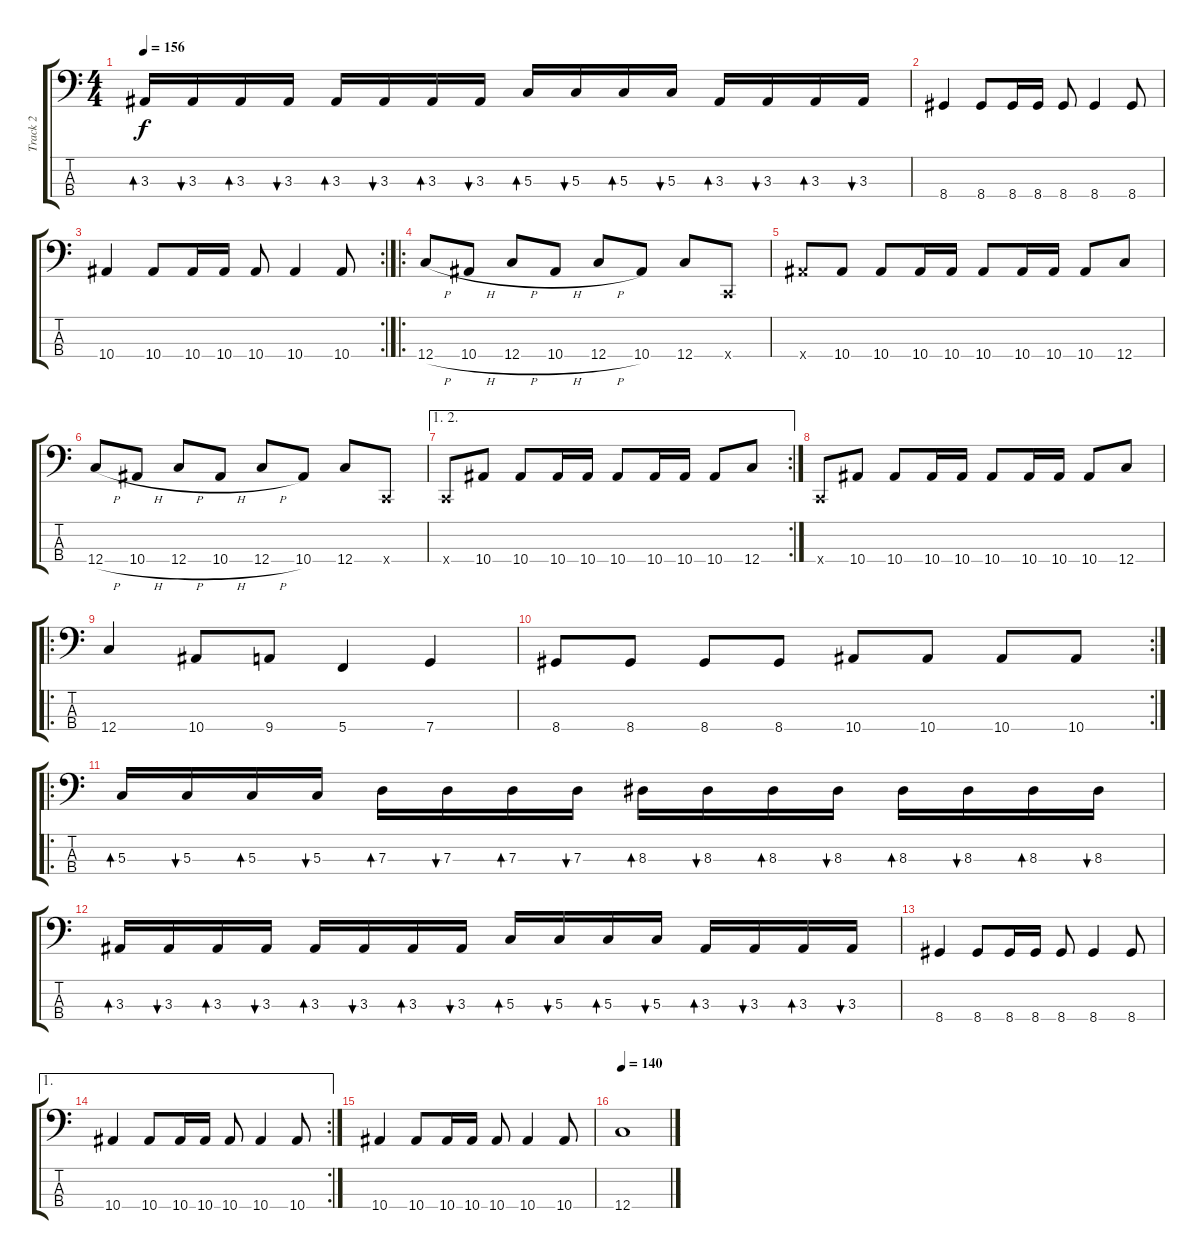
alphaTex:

\track ("Track 2" "Track 2") {instrument electricbassfinger}
\staff {score tabs}
\tuning (F2 C2 G1 C1) {hide}
\ts (4 4)
\tempo 156
\clef f4
\ks c
3.3.16{bd 240 dy f} 3.3.16{bu 240} 3.3.16{bd 240} 3.3.16{bu 240} 3.3.16{bd 240} 3.3.16{bu 240} 3.3.16{bd 240} 3.3.16{bu 240} 5.3.16{bd 240} 5.3.16{bu 240} 5.3.16{bd 240} 5.3.16{bu 240} 3.3.16{bd 240} 3.3.16{bu 240} 3.3.16{bd 240} 3.3.16{bu 240} |
8.4.4 8.4.8 8.4.16 8.4.16 8.4.8 8.4.4 8.4.8 |
\rc 2
10.4.4 10.4.8 10.4.16 10.4.16 10.4.8 10.4.4 10.4.8 |
\ro
12.4{h}.8 10.4{h}.8 12.4{h}.8 10.4{h}.8 12.4{h}.8 10.4.8 12.4.8 0.4{x}.8 |
10.4{x}.8 10.4.8 10.4.8 10.4.16 10.4.16 10.4.8 10.4.16 10.4.16 10.4.8 12.4.8 |
12.4{h}.8 10.4{h}.8 12.4{h}.8 10.4{h}.8 12.4{h}.8 10.4.8 12.4.8 0.4{x}.8 |
\ae (1 2)
\rc 2
0.4{x}.8 10.4.8 10.4.8 10.4.16 10.4.16 10.4.8 10.4.16 10.4.16 10.4.8 12.4.8 |
0.4{x}.8 10.4.8 10.4.8 10.4.16 10.4.16 10.4.8 10.4.16 10.4.16 10.4.8 12.4.8 |
\ro
12.4.4 10.4.8 9.4.8 5.4.4 7.4.4 |
\rc 2
8.4.8 8.4.8 8.4.8 8.4.8 10.4.8 10.4.8 10.4.8 10.4.8 |
\ro
5.3.16{bd 240} 5.3.16{bu 240} 5.3.16{bd 240} 5.3.16{bu 240} 7.3.16{bd 240} 7.3.16{bu 240} 7.3.16{bd 240} 7.3.16{bu 240} 8.3.16{bd 240} 8.3.16{bu 240} 8.3.16{bd 240} 8.3.16{bu 240} 8.3.16{bd 240} 8.3.16{bu 240} 8.3.16{bd 240} 8.3.16{bu 240} |
3.3.16{bd 240} 3.3.16{bu 240} 3.3.16{bd 240} 3.3.16{bu 240} 3.3.16{bd 240} 3.3.16{bu 240} 3.3.16{bd 240} 3.3.16{bu 240} 5.3.16{bd 240} 5.3.16{bu 240} 5.3.16{bd 240} 5.3.16{bu 240} 3.3.16{bd 240} 3.3.16{bu 240} 3.3.16{bd 240} 3.3.16{bu 240} |
8.4.4 8.4.8 8.4.16 8.4.16 8.4.8 8.4.4 8.4.8 |
\ae 1
\rc 2
10.4.4 10.4.8 10.4.16 10.4.16 10.4.8 10.4.4 10.4.8 |
10.4.4 10.4.8 10.4.16 10.4.16 10.4.8 10.4.4 10.4.8 |
\tempo 140
12.4.1
